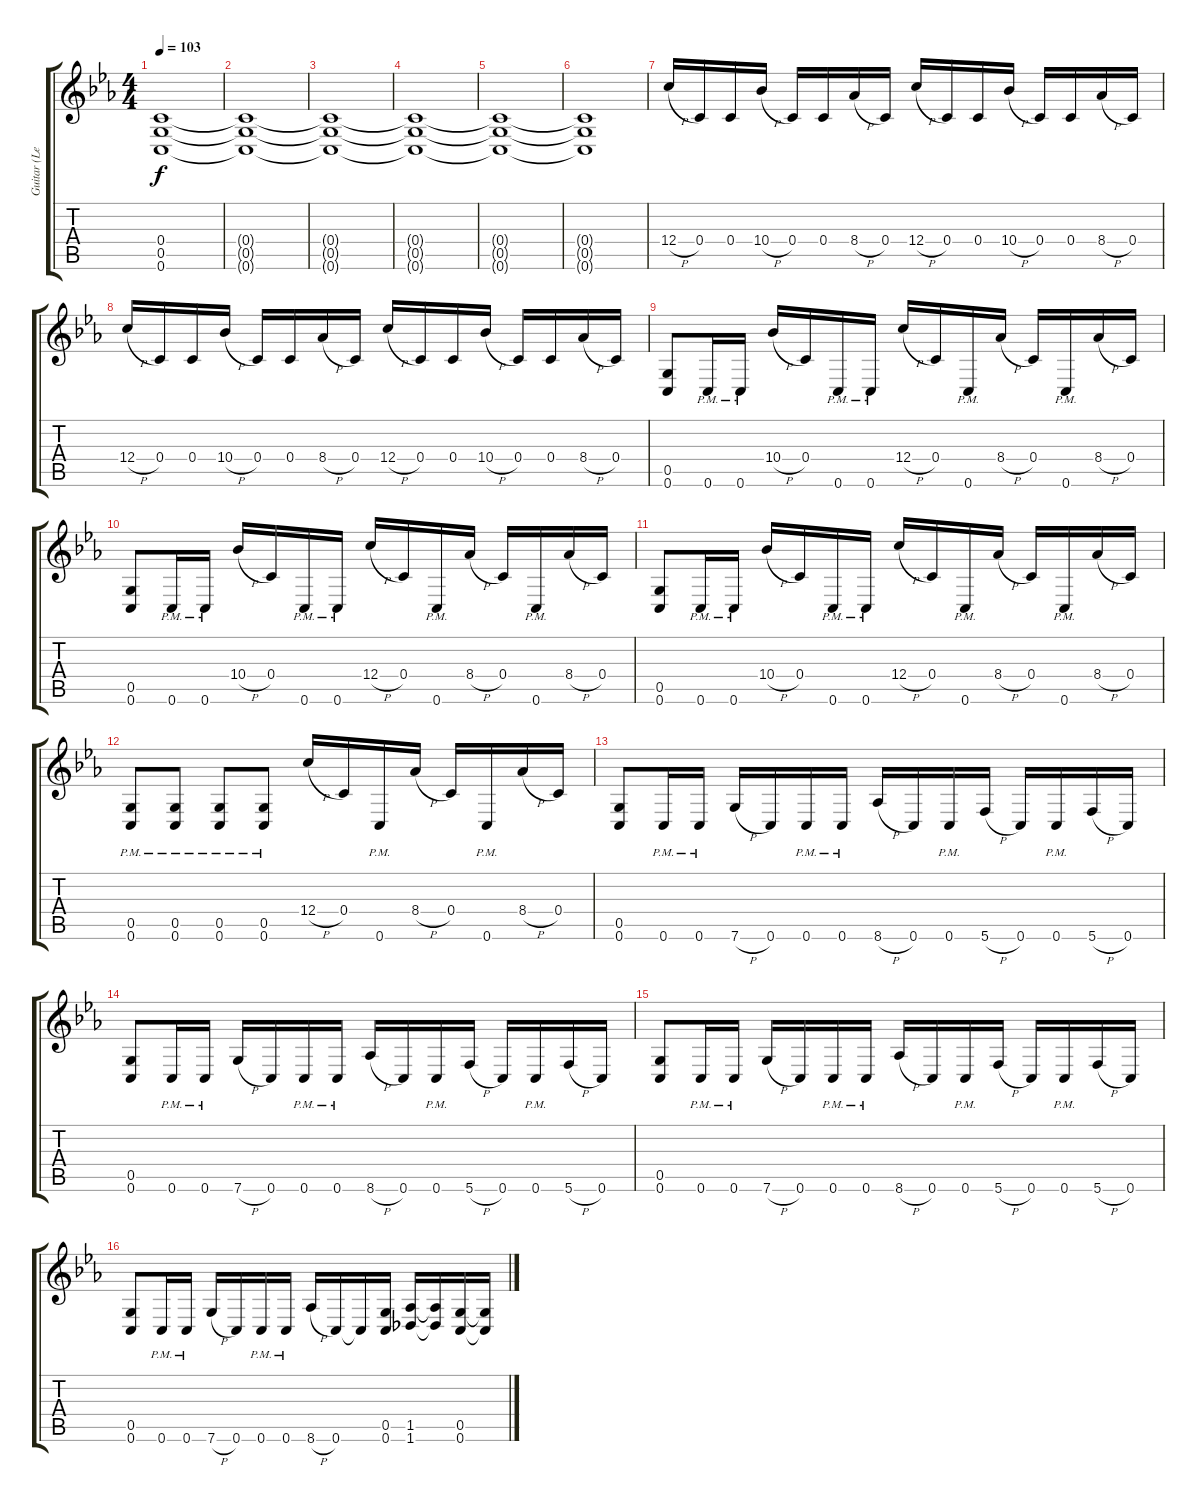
\track ("Guitar (Left)" "Guitar (Le") {instrument distortionguitar}
\staff {score tabs}
\tuning (D4 A3 F3 C3 G2 C2) {hide}
\ts (4 4)
\tempo 103
\clef g2
\ks cminor
(0.4 0.5 0.6).1{dy f} |
(0.4{t} 0.5{t} 0.6{t}).1 |
(0.4{t} 0.5{t} 0.6{t}).1 |
(0.4{t} 0.5{t} 0.6{t}).1 |
(0.4{t} 0.5{t} 0.6{t}).1 |
(0.4{t} 0.5{t} 0.6{t}).1 |
12.4{h}.16 0.4.16 0.4.16 10.4{h}.16 0.4.16 0.4.16 8.4{h}.16 0.4.16 12.4{h}.16 0.4.16 0.4.16 10.4{h}.16 0.4.16 0.4.16 8.4{h}.16 0.4.16 |
12.4{h}.16 0.4.16 0.4.16 10.4{h}.16 0.4.16 0.4.16 8.4{h}.16 0.4.16 12.4{h}.16 0.4.16 0.4.16 10.4{h}.16 0.4.16 0.4.16 8.4{h}.16 0.4.16 |
(0.5 0.6).8 0.6{pm}.16 0.6{pm}.16 10.4{h}.16 0.4.16 0.6{pm}.16 0.6{pm}.16 12.4{h}.16 0.4.16 0.6{pm}.16 8.4{h}.16 0.4.16 0.6{pm}.16 8.4{h}.16 0.4.16 |
(0.5 0.6).8 0.6{pm}.16 0.6{pm}.16 10.4{h}.16 0.4.16 0.6{pm}.16 0.6{pm}.16 12.4{h}.16 0.4.16 0.6{pm}.16 8.4{h}.16 0.4.16 0.6{pm}.16 8.4{h}.16 0.4.16 |
(0.5 0.6).8 0.6{pm}.16 0.6{pm}.16 10.4{h}.16 0.4.16 0.6{pm}.16 0.6{pm}.16 12.4{h}.16 0.4.16 0.6{pm}.16 8.4{h}.16 0.4.16 0.6{pm}.16 8.4{h}.16 0.4.16 |
(0.5{pm} 0.6{pm}).8 (0.5{pm} 0.6{pm}).8 (0.5{pm} 0.6{pm}).8 (0.5{pm} 0.6{pm}).8 12.4{h}.16 0.4.16 0.6{pm}.16 8.4{h}.16 0.4.16 0.6{pm}.16 8.4{h}.16 0.4.16 |
(0.5 0.6).8 0.6{pm}.16 0.6{pm}.16 7.6{h}.16 0.6.16 0.6{pm}.16 0.6{pm}.16 8.6{h}.16 0.6.16 0.6{pm}.16 5.6{h}.16 0.6.16 0.6{pm}.16 5.6{h}.16 0.6.16 |
(0.5 0.6).8 0.6{pm}.16 0.6{pm}.16 7.6{h}.16 0.6.16 0.6{pm}.16 0.6{pm}.16 8.6{h}.16 0.6.16 0.6{pm}.16 5.6{h}.16 0.6.16 0.6{pm}.16 5.6{h}.16 0.6.16 |
(0.5 0.6).8 0.6{pm}.16 0.6{pm}.16 7.6{h}.16 0.6.16 0.6{pm}.16 0.6{pm}.16 8.6{h}.16 0.6.16 0.6{pm}.16 5.6{h}.16 0.6.16 0.6{pm}.16 5.6{h}.16 0.6.16 |
(0.5 0.6).8 0.6{pm}.16 0.6{pm}.16 7.6{h}.16 0.6.16 0.6{pm}.16 0.6{pm}.16 8.6{h}.16 0.6.16 0.6{t}.16 (0.5 0.6).16 (1.5 1.6).16 (1.5{t} 1.6{t}).16 (0.5 0.6).16 (0.5{t} 0.6{t}).16
